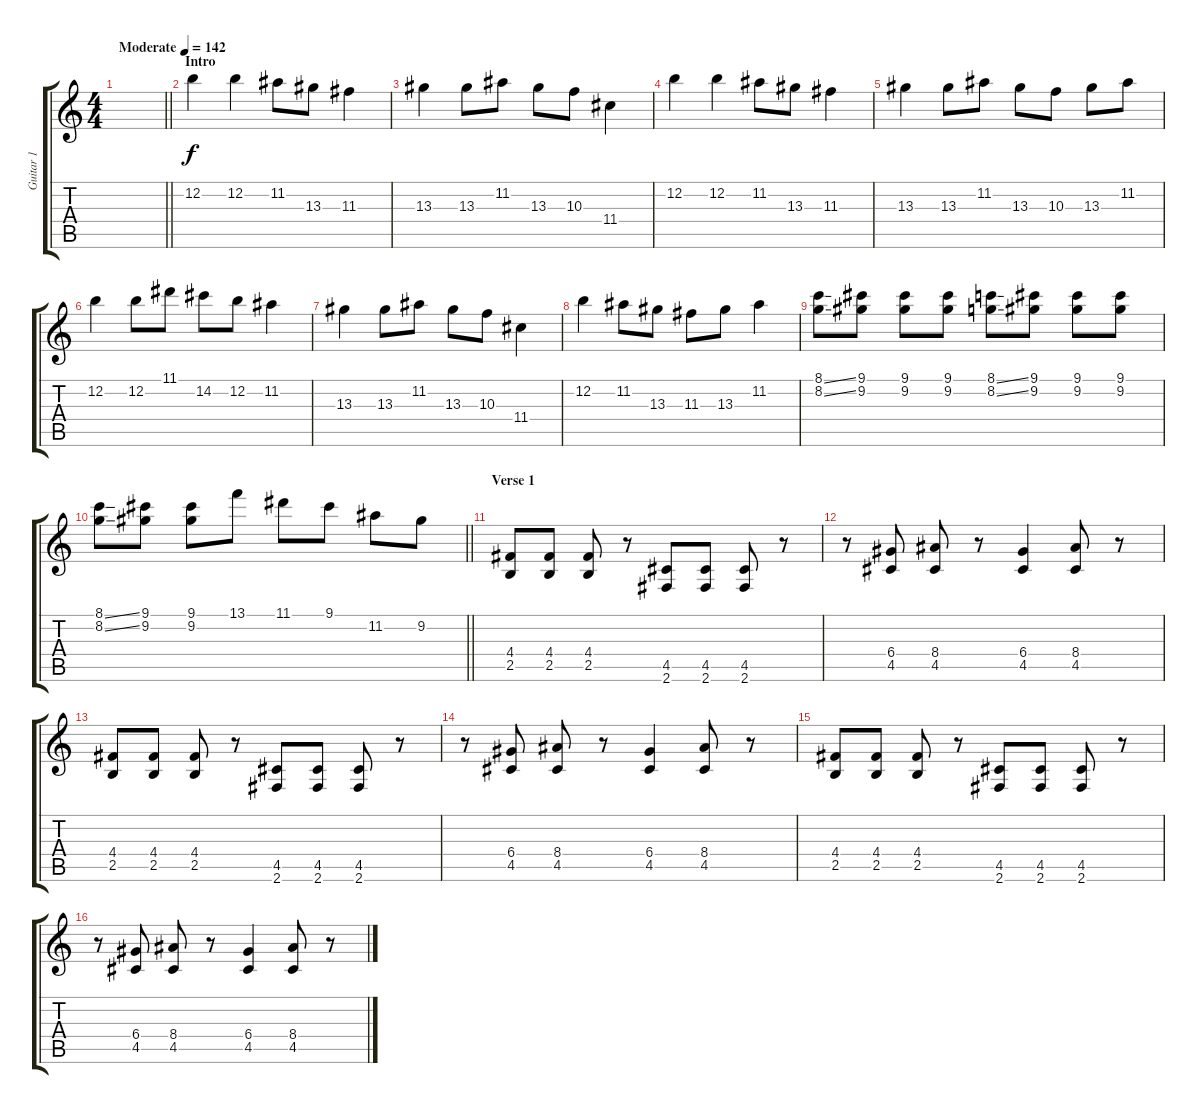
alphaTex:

\track ("Guitar 1" "Guitar 1") {instrument overdrivenguitar}
\staff {score tabs}
\tuning (E4 B3 G3 D3 A2 E2) {hide}
\ts (4 4)
\tempo (142 "Moderate")
\clef g2
\barLineRight lightlight
\ks c
|
\section ("" "Intro")
12.2.4 12.2.4 11.2.8 13.3.8 11.3.4 |
13.3.4 13.3.8 11.2.8 13.3.8 10.3.8 11.4.4 |
12.2.4 12.2.4 11.2.8 13.3.8 11.3.4 |
13.3.4 13.3.8 11.2.8 13.3.8 10.3.8 13.3.8 11.2.8 |
12.2.4 12.2.8 11.1.8 14.2.8 12.2.8 11.2.4 |
13.3.4 13.3.8 11.2.8 13.3.8 10.3.8 11.4.4 |
12.2.4 11.2.8 13.3.8 11.3.8 13.3.8 11.2.4 |
(8.1{ss} 8.2{ss}).8 (9.1 9.2).8 (9.1 9.2).8 (9.1 9.2).8 (8.1{ss} 8.2{ss}).8 (9.1 9.2).8 (9.1 9.2).8 (9.1 9.2).8 |
\barLineRight lightlight
(8.1{ss} 8.2{ss}).8 (9.1 9.2).8 (9.1 9.2).8 13.1.8 11.1.8 9.1.8 11.2.8 9.2.8 |
\section ("" "Verse 1")
(4.4 2.5).8 (4.4 2.5).8 (4.4 2.5).8 r.8 (4.5 2.6).8 (4.5 2.6).8 (4.5 2.6).8 r.8 |
r.8 (6.4 4.5).8 (8.4 4.5).8 r.8 (6.4 4.5).4 (8.4 4.5).8 r.8 |
(4.4 2.5).8 (4.4 2.5).8 (4.4 2.5).8 r.8 (4.5 2.6).8 (4.5 2.6).8 (4.5 2.6).8 r.8 |
r.8 (6.4 4.5).8 (8.4 4.5).8 r.8 (6.4 4.5).4 (8.4 4.5).8 r.8 |
(4.4 2.5).8 (4.4 2.5).8 (4.4 2.5).8 r.8 (4.5 2.6).8 (4.5 2.6).8 (4.5 2.6).8 r.8 |
r.8 (6.4 4.5).8 (8.4 4.5).8 r.8 (6.4 4.5).4 (8.4 4.5).8 r.8
